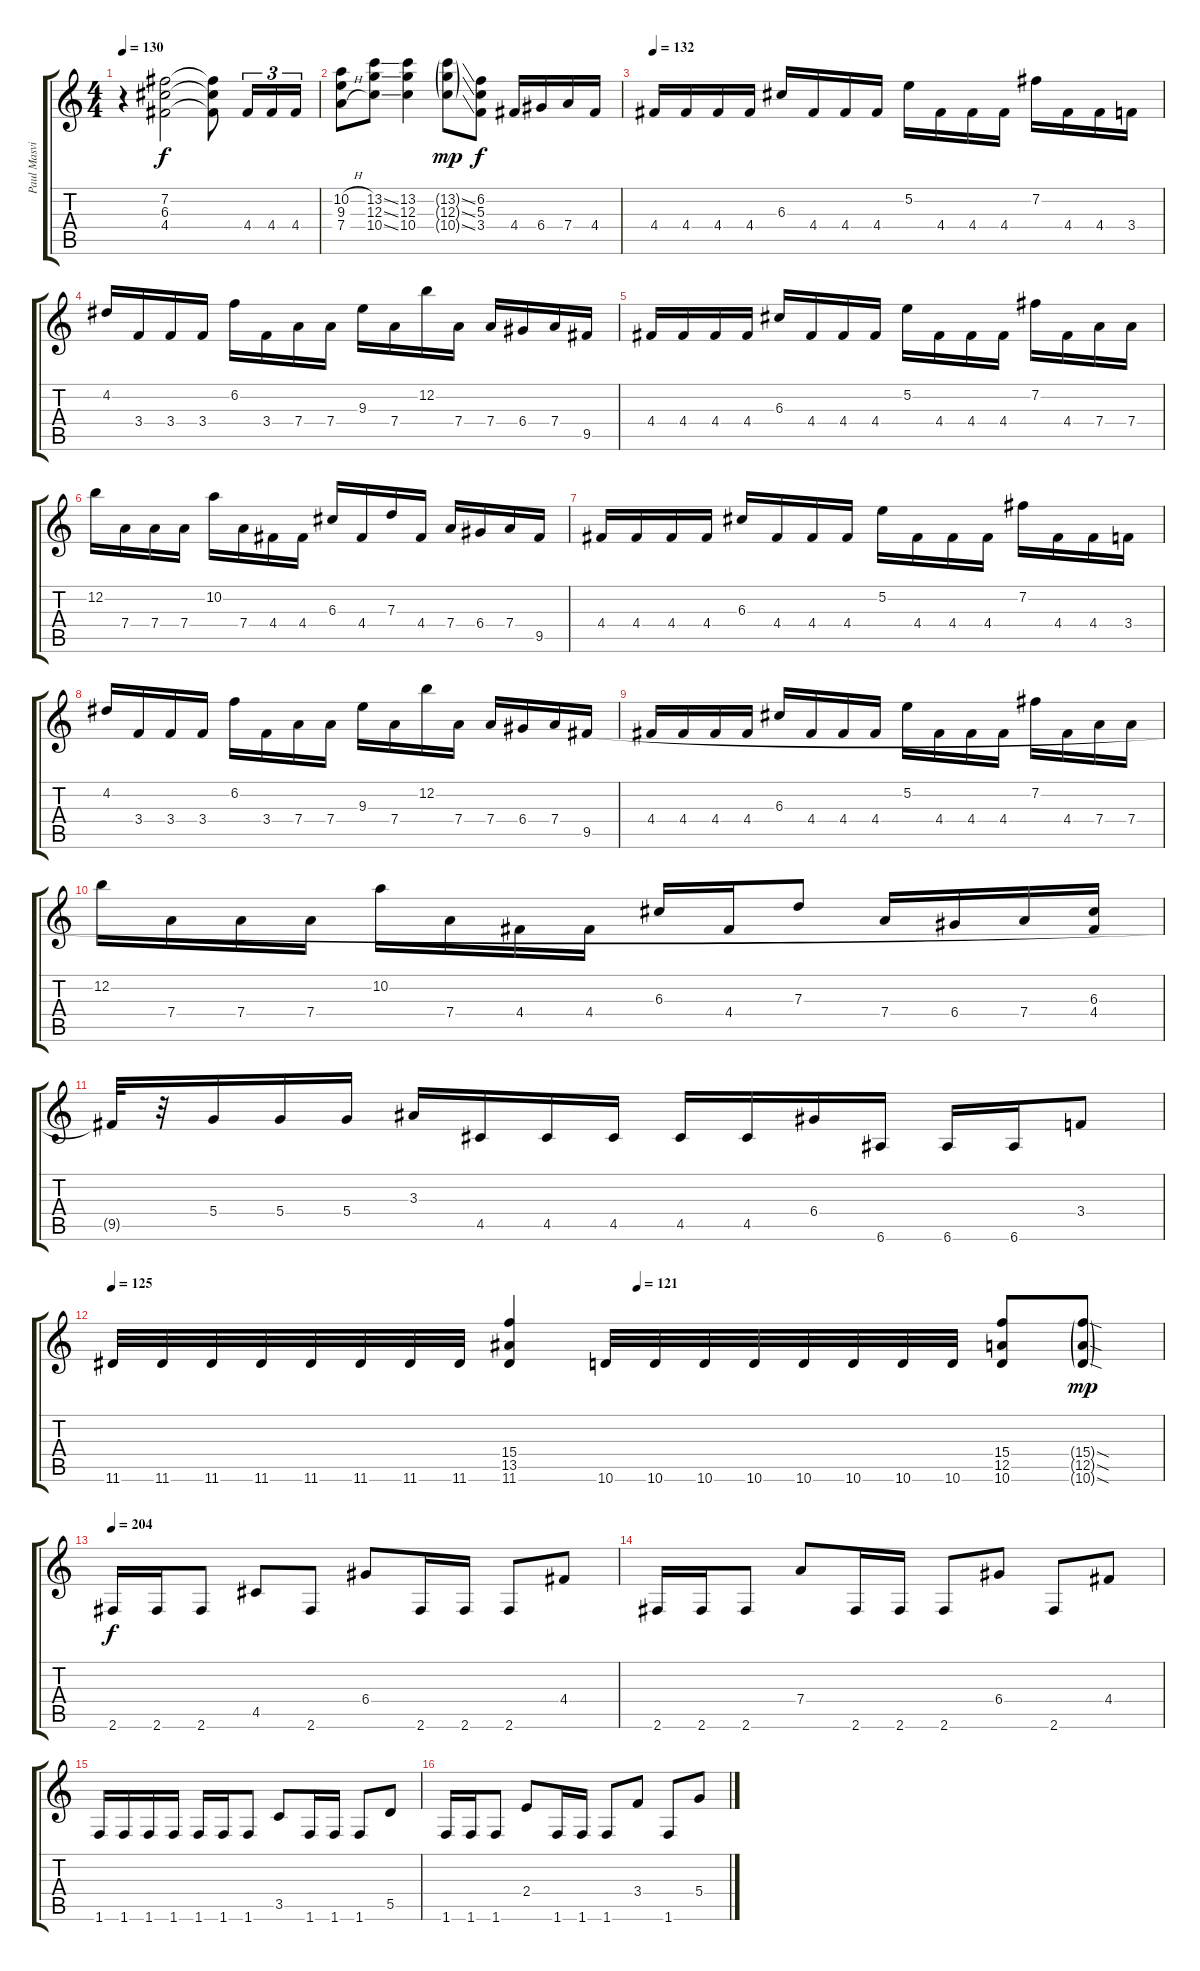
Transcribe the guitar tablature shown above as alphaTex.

\track ("Paul Masvidal" "Paul Masvi") {instrument distortionguitar}
\staff {score tabs}
\tuning (E4 B3 G3 D3 A2 E2) {hide}
\ts (4 4)
\tempo 130
\clef g2
\ks c
r.4{dy f} (7.2 6.3 4.4).2 (7.2{t} 6.3{t} 4.4{t}).8 4.4.16{tu (3 2)} 4.4.16{tu (3 2)} 4.4.16{tu (3 2)} |
(10.2{h} 9.3{h} 7.4{h}).8 (13.2{ss} 12.3{ss} 10.4{ss}).8 (13.2 12.3 10.4).4 (13.2{ss g} 12.3{ss g} 10.4{ss g}).8{dy mp} (6.2 5.3 3.4).8{dy f} 4.4.16 6.4.16 7.4.16 4.4.16 |
\tempo 132
4.4.16 4.4.16 4.4.16 4.4.16 6.3.16 4.4.16 4.4.16 4.4.16 5.2.16 4.4.16 4.4.16 4.4.16 7.2.16 4.4.16 4.4.16 3.4.16 |
4.2.16 3.4.16 3.4.16 3.4.16 6.2.16 3.4.16 7.4.16 7.4.16 9.3.16 7.4.16 12.2.16 7.4.16 7.4.16 6.4.16 7.4.16 9.5.16 |
4.4.16 4.4.16 4.4.16 4.4.16 6.3.16 4.4.16 4.4.16 4.4.16 5.2.16 4.4.16 4.4.16 4.4.16 7.2.16 4.4.16 7.4.16 7.4.16 |
12.2.16 7.4.16 7.4.16 7.4.16 10.2.16 7.4.16 4.4.16 4.4.16 6.3.16 4.4.16 7.3.16 4.4.16 7.4.16 6.4.16 7.4.16 9.5.16 |
4.4.16 4.4.16 4.4.16 4.4.16 6.3.16 4.4.16 4.4.16 4.4.16 5.2.16 4.4.16 4.4.16 4.4.16 7.2.16 4.4.16 4.4.16 3.4.16 |
4.2.16 3.4.16 3.4.16 3.4.16 6.2.16 3.4.16 7.4.16 7.4.16 9.3.16 7.4.16 12.2.16 7.4.16 7.4.16 6.4.16 7.4.16 9.5.16 |
4.4.16 4.4.16 4.4.16 4.4.16 6.3.16 4.4.16 4.4.16 4.4.16 5.2.16 4.4.16 4.4.16 4.4.16 7.2.16 4.4.16 7.4.16 7.4.16 |
12.2.16 7.4.16 7.4.16 7.4.16 10.2.16 7.4.16 4.4.16 4.4.16 6.3.16 4.4.16 7.3.8 7.4.16 6.4.16 7.4.16 (6.3 4.4).16 |
9.5{t}.32 r.32 5.4.16 5.4.16 5.4.16 3.3.16 4.5.16 4.5.16 4.5.16 4.5.16 4.5.16 6.4.16 6.6.16 6.6.16 6.6.16 3.4.8 |
\tempo 125
\tempo (121 0.5)
11.6.32 11.6.32 11.6.32 11.6.32 11.6.32 11.6.32 11.6.32 11.6.32 (15.4 13.5 11.6).4 10.6.32 10.6.32 10.6.32 10.6.32 10.6.32 10.6.32 10.6.32 10.6.32 (15.4 12.5 10.6).8 (15.4{sod g} 12.5{sod g} 10.6{sod g}).8{dy mp} |
\tempo 204
2.6.16{dy f} 2.6.16 2.6.8 4.5.8 2.6.8 6.4.8 2.6.16 2.6.16 2.6.8 4.4.8 |
2.6.16 2.6.16 2.6.8 7.4.8 2.6.16 2.6.16 2.6.8 6.4.8 2.6.8 4.4.8 |
1.6.16 1.6.16 1.6.16 1.6.16 1.6.16 1.6.16 1.6.8 3.5.8 1.6.16 1.6.16 1.6.8 5.5.8 |
1.6.16 1.6.16 1.6.8 2.4.8 1.6.16 1.6.16 1.6.8 3.4.8 1.6.8 5.4.8
